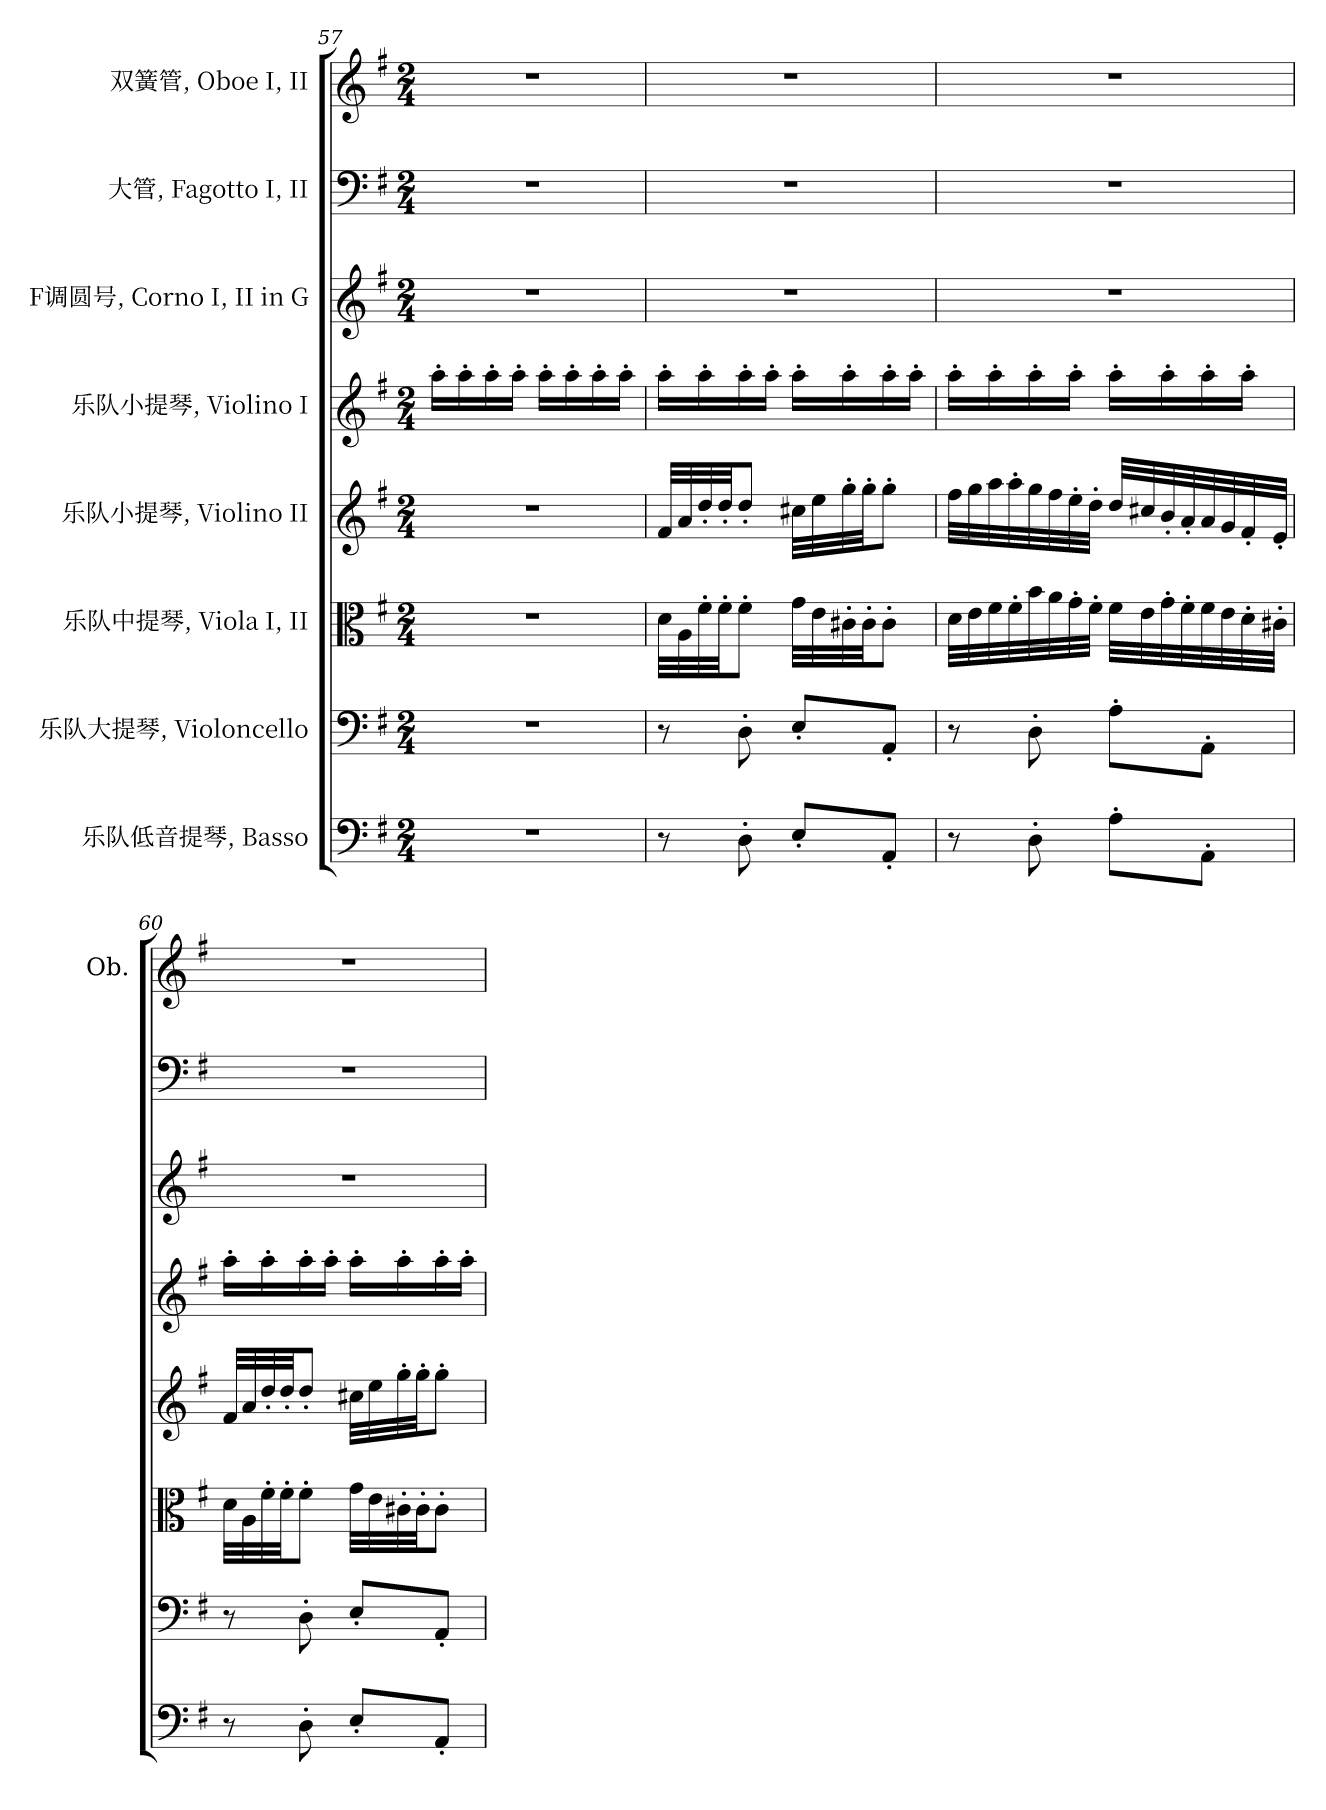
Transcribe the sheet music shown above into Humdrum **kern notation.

**kern	**kern	**kern	**kern	**kern	**kern	**kern	**kern
*part8	*part7	*part6	*part5	*part4	*part3	*part2	*part1
*staff8	*staff7	*staff6	*staff5	*staff4	*staff3	*staff2	*staff1
*I"乐队低音提琴, Basso	*I"乐队大提琴, Violoncello	*I"乐队中提琴, Viola I, II	*I"乐队小提琴, Violino II	*I"乐队小提琴, Violino I	*I"F调圆号, Corno I, II in G	*I"大管, Fagotto I, II	*I"双簧管, Oboe I, II
*	*	*	*	*	*	*	*I'Ob.
*clefF4	*clefF4	*clefC3	*clefG2	*clefG2	*clefG2	*clefF4	*clefG2
*ITrd7c12	*	*	*	*	*ITrd4c7	*	*
*k[f#]	*k[f#]	*k[f#]	*k[f#]	*k[f#]	*k[]	*k[f#]	*k[f#]
*M2/4	*M2/4	*M2/4	*M2/4	*M2/4	*M2/4	*M2/4	*M2/4
=57	=57	=57	=57	=57	=57	=57	=57
2r	2r	2r	2r	16aa'\LL	2r	2r	2r
.	.	.	.	16aa'\	.	.	.
.	.	.	.	16aa'\	.	.	.
.	.	.	.	16aa'\JJ	.	.	.
.	.	.	.	16aa'\LL	.	.	.
.	.	.	.	16aa'\	.	.	.
.	.	.	.	16aa'\	.	.	.
.	.	.	.	16aa'\JJ	.	.	.
!!LO:PB:g=z
=58	=58	=58	=58	=58	=58	=58	=58
8r	8r	32d\LLL	32f#/LLL	16aa'\LL	2r	2r	2r
.	.	32A\	32a/	.	.	.	.
.	.	32f#'\	32dd'/	16aa'\	.	.	.
.	.	32f#'\JJ	32dd'/JJ	.	.	.	.
8DD'\	8D'\	8f#'\J	8dd'/J	16aa'\	.	.	.
.	.	.	.	16aa'\JJ	.	.	.
8EE'/L	8E'/L	32g\LLL	32cc#X\LLL	16aa'\LL	.	.	.
.	.	32e\	32ee\	.	.	.	.
.	.	32c#X'\	32gg'\	16aa'\	.	.	.
.	.	32c#'\JJ	32gg'\JJ	.	.	.	.
8AAA'/J	8AA'/J	8c#'\J	8gg'\J	16aa'\	.	.	.
.	.	.	.	16aa'\JJ	.	.	.
=59	=59	=59	=59	=59	=59	=59	=59
8r	8r	32d\LLL	32ff#\LLL	16aa'\LL	2r	2r	2r
.	.	32e\	32gg\	.	.	.	.
.	.	32f#\	32aa\	16aa'\	.	.	.
.	.	32f#'\	32aa'\	.	.	.	.
8DD'\	8D'\	32b\	32gg\	16aa'\	.	.	.
.	.	32a\	32ff#\	.	.	.	.
.	.	32g'\	32ee'\	16aa'\JJ	.	.	.
.	.	32f#'\JJJ	32dd'\JJJ	.	.	.	.
8AA'\L	8A'\L	32f#\LLL	32dd/LLL	16aa'\LL	.	.	.
.	.	32e\	32cc#X/	.	.	.	.
.	.	32g'\	32b'/	16aa'\	.	.	.
.	.	32f#'\	32a'/	.	.	.	.
8AAA'\J	8AA'\J	32f#\	32a/	16aa'\	.	.	.
.	.	32e\	32g/	.	.	.	.
.	.	32d'\	32f#'/	16aa'\JJ	.	.	.
.	.	32c#X'\JJJ	32e'/JJJ	.	.	.	.
!!LO:PB:g=z
=60	=60	=60	=60	=60	=60	=60	=60
8r	8r	32d\LLL	32f#/LLL	16aa'\LL	2r	2r	2r
.	.	32A\	32a/	.	.	.	.
.	.	32f#'\	32dd'/	16aa'\	.	.	.
.	.	32f#'\JJ	32dd'/JJ	.	.	.	.
8DD'\	8D'\	8f#'\J	8dd'/J	16aa'\	.	.	.
.	.	.	.	16aa'\JJ	.	.	.
8EE'/L	8E'/L	32g\LLL	32cc#X\LLL	16aa'\LL	.	.	.
.	.	32e\	32ee\	.	.	.	.
.	.	32c#X'\	32gg'\	16aa'\	.	.	.
.	.	32c#'\JJ	32gg'\JJ	.	.	.	.
8AAA'/J	8AA'/J	8c#'\J	8gg'\J	16aa'\	.	.	.
.	.	.	.	16aa'\JJ	.	.	.
=	=	=	=	=	=	=	=
*-	*-	*-	*-	*-	*-	*-	*-
